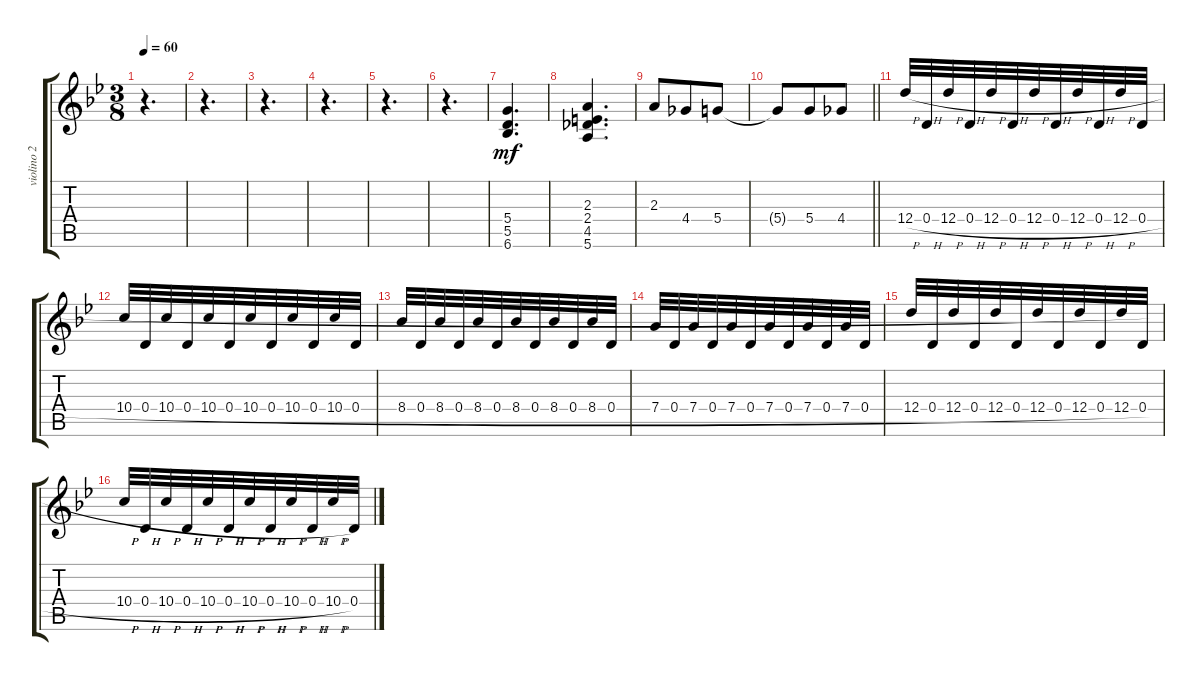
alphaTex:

\track ("violino 2" "violino 2") {instrument distortionguitar}
\staff {score tabs}
\tuning (E4 B3 G3 D3 A2 E2) {hide}
\ts (3 8)
\tempo 60
\clef g2
\ks bb
r.4{d dy mf} |
r.4{d} |
r.4{d} |
r.4{d} |
r.4{d} |
r.4{d} |
(5.4 5.5 6.6).4{d} |
(2.3 2.4 4.5 5.6).4{d} |
2.3.8 4.4.8 5.4.8 |
\barLineRight lightlight
5.4{t}.8 5.4.8 4.4.8 |
12.4{h}.32 0.4{h}.32 12.4{h}.32 0.4{h}.32 12.4{h}.32 0.4{h}.32 12.4{h}.32 0.4{h}.32 12.4{h}.32 0.4{h}.32 12.4{h}.32 0.4{h}.32 |
10.4{h}.32 0.4{h}.32 10.4{h}.32 0.4{h}.32 10.4{h}.32 0.4{h}.32 10.4{h}.32 0.4{h}.32 10.4{h}.32 0.4{h}.32 10.4{h}.32 0.4{h}.32 |
8.4{h}.32 0.4{h}.32 8.4{h}.32 0.4{h}.32 8.4{h}.32 0.4{h}.32 8.4{h}.32 0.4{h}.32 8.4{h}.32 0.4{h}.32 8.4{h}.32 0.4{h}.32 |
7.4{h}.32 0.4{h}.32 7.4{h}.32 0.4{h}.32 7.4{h}.32 0.4{h}.32 7.4{h}.32 0.4{h}.32 7.4{h}.32 0.4{h}.32 7.4{h}.32 0.4{h}.32 |
12.4{h}.32 0.4{h}.32 12.4{h}.32 0.4{h}.32 12.4{h}.32 0.4{h}.32 12.4{h}.32 0.4{h}.32 12.4{h}.32 0.4{h}.32 12.4{h}.32 0.4{h}.32 |
10.4{h}.32 0.4{h}.32 10.4{h}.32 0.4{h}.32 10.4{h}.32 0.4{h}.32 10.4{h}.32 0.4{h}.32 10.4{h}.32 0.4{h}.32 10.4{h}.32 0.4{h}.32
